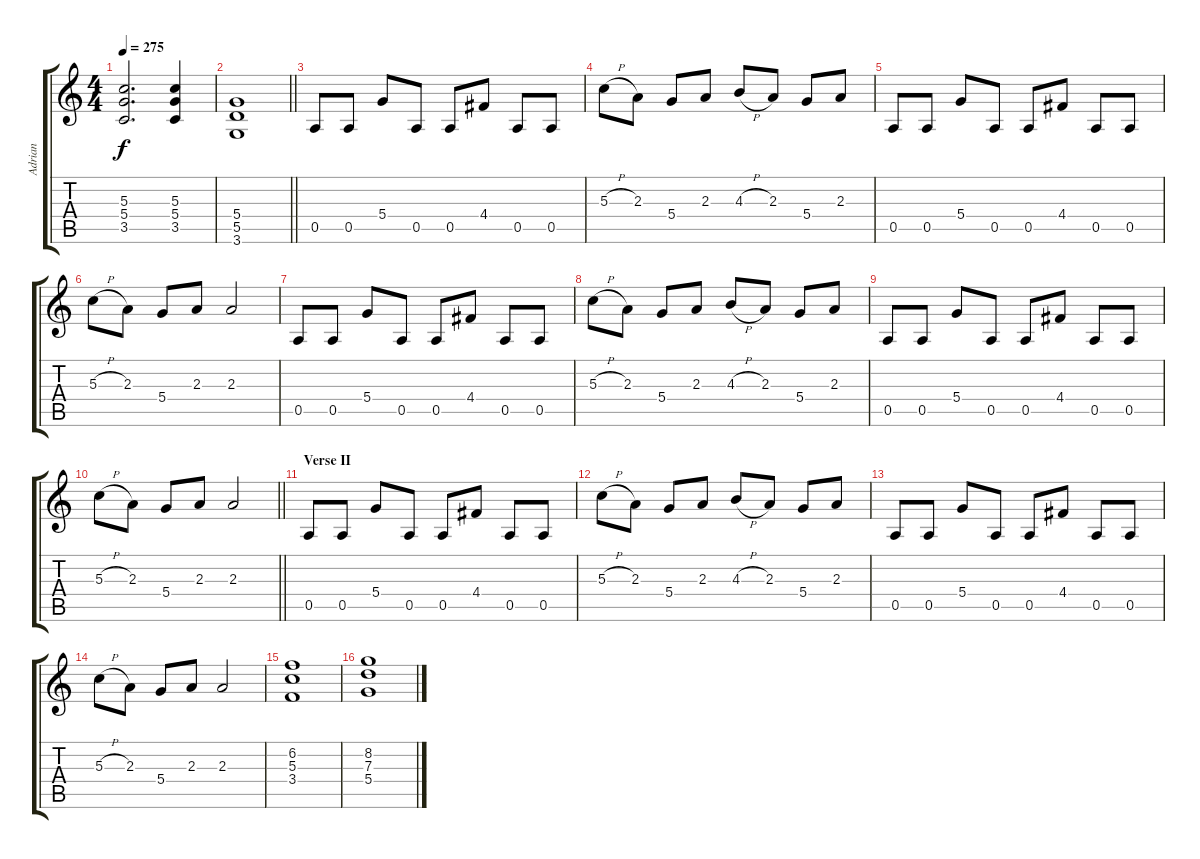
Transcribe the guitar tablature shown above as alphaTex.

\track ("Adrian" "Adrian") {instrument distortionguitar}
\staff {score tabs}
\tuning (E4 B3 G3 D3 A2 E2) {hide}
\ts (4 4)
\tempo 275
\clef g2
\ks c
(5.3 5.4 3.5).2{d dy f} (5.3 5.4 3.5).4 |
\barLineRight lightlight
(5.4 5.5 3.6).1 |
\section ("" "")
0.5.8 0.5.8 5.4.8 0.5.8 0.5.8 4.4.8 0.5.8 0.5.8 |
5.3{h}.8 2.3.8 5.4.8 2.3.8 4.3{h}.8 2.3.8 5.4.8 2.3.8 |
0.5.8 0.5.8 5.4.8 0.5.8 0.5.8 4.4.8 0.5.8 0.5.8 |
5.3{h}.8 2.3.8 5.4.8 2.3.8 2.3.2 |
0.5.8 0.5.8 5.4.8 0.5.8 0.5.8 4.4.8 0.5.8 0.5.8 |
5.3{h}.8 2.3.8 5.4.8 2.3.8 4.3{h}.8 2.3.8 5.4.8 2.3.8 |
0.5.8 0.5.8 5.4.8 0.5.8 0.5.8 4.4.8 0.5.8 0.5.8 |
\barLineRight lightlight
5.3{h}.8 2.3.8 5.4.8 2.3.8 2.3.2 |
\section ("" "Verse II")
0.5.8 0.5.8 5.4.8 0.5.8 0.5.8 4.4.8 0.5.8 0.5.8 |
5.3{h}.8 2.3.8 5.4.8 2.3.8 4.3{h}.8 2.3.8 5.4.8 2.3.8 |
0.5.8 0.5.8 5.4.8 0.5.8 0.5.8 4.4.8 0.5.8 0.5.8 |
5.3{h}.8 2.3.8 5.4.8 2.3.8 2.3.2 |
(6.2 5.3 3.4).1 |
(8.2 7.3 5.4).1
